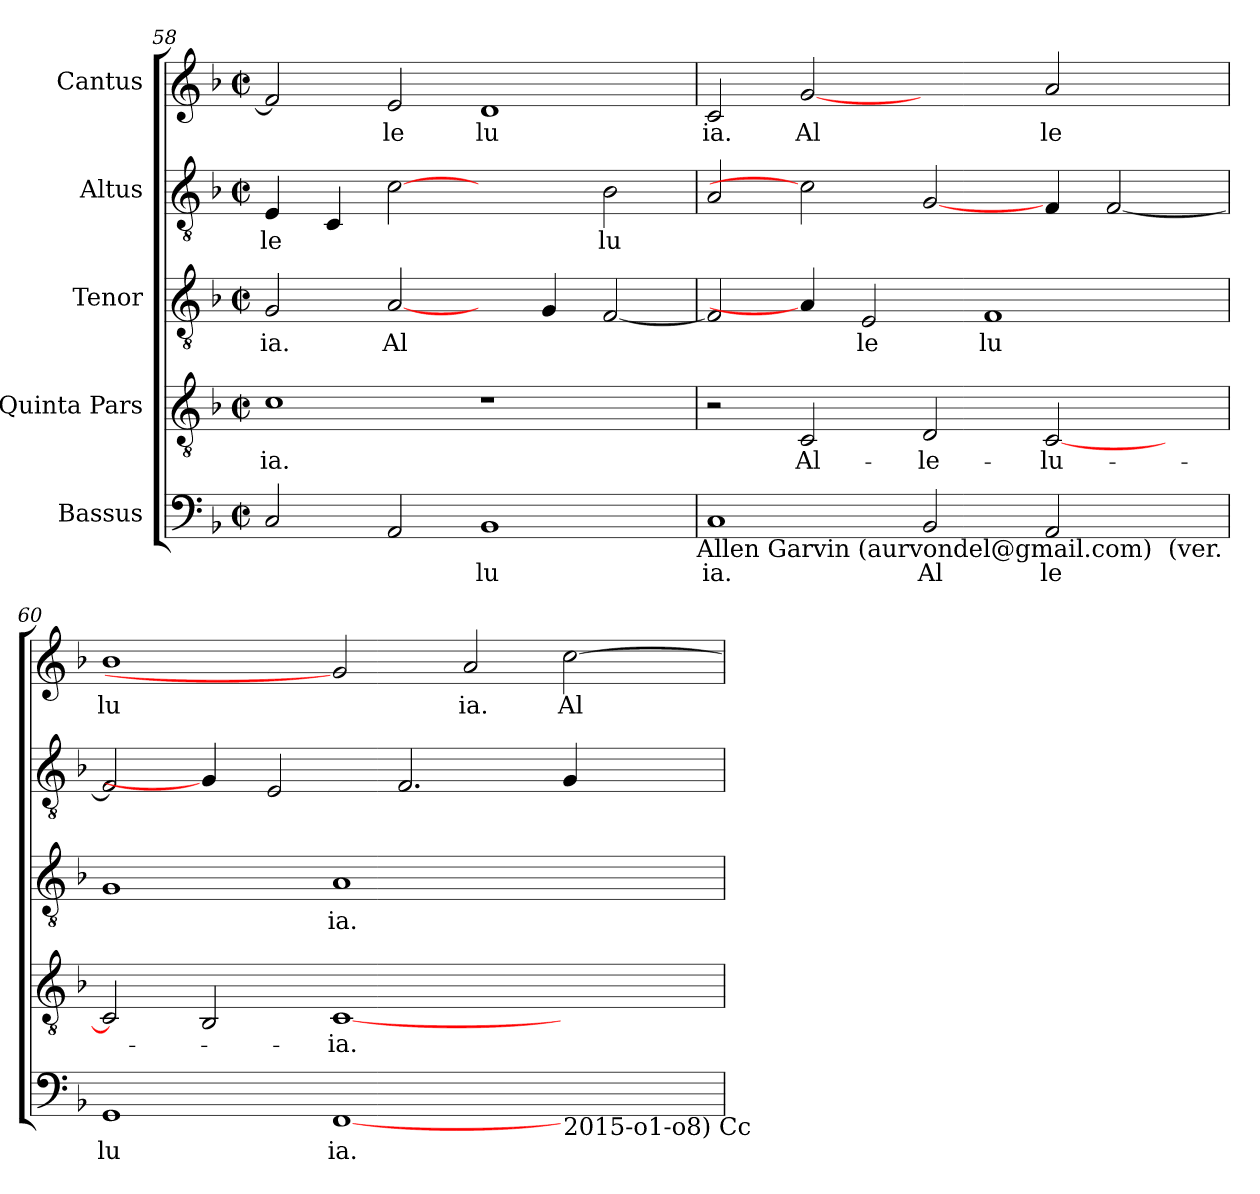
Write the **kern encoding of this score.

**kern	**text	**kern	**text	**kern	**text	**kern	**text	**kern	**text
*part5	*part5	*part4	*part4	*part3	*part3	*part2	*part2	*part1	*part1
*staff5	*staff5	*staff4	*staff4	*staff3	*staff3	*staff2	*staff2	*staff1	*staff1
*I"Bassus	*	*I"Quinta Pars	*	*I"Tenor	*	*I"Altus	*	*I"Cantus	*
*clefF4	*	*clefGv2	*	*clefGv2	*	*clefGv2	*	*clefG2	*
*k[b-]	*	*k[b-]	*	*k[b-]	*	*k[b-]	*	*k[b-]	*
*F:	*	*F:	*	*F:	*	*F:	*	*F:	*
*M2/2	*	*M2/2	*	*M2/2	*	*M2/2	*	*M2/2	*
*met(c|)	*	*met(c|)	*	*met(c|)	*	*met(c|)	*	*met(c|)	*
=58	=58	=58	=58	=58	=58	=58	=58	=58	=58
!	!	!	!LO:LY:b:cj	!	!LO:LY:b:cj	!	!LO:LY:b:cj	!	!
2C/	.	1c	-ia.	2G/	ia.	4E/	le	2f/]	.
.	.	.	.	.	.	4C/	.	.	.
!	!	!	!	!	!LO:LY:b:cj	!	!	!	!LO:LY:b:cj
2AA/	.	.	.	[2A/	Al	[2c	.	2e/	le
!	!LO:LY:b:cj	!	!	!	!	!	!	!	!LO:LY:b:cj
1BB-	lu	1r	.	4ryy	.	2ryy	.	1d	lu
.	.	.	.	4G/	.	.	.	.	.
!	!	!	!	!	!	!	!LO:LY:b:cj	!	!
.	.	.	.	[<2F/	.	2B-\	lu	.	.
!LO:TX:b:t=Allen Garvin (aurvondel@gmail.com)	!	!	!	!	!	!	!	!	!
=59	=59	=59	=59	=59	=59	=59	=59	=59	=59
!	!LO:LY:b:cj	!	!	!	!	!	!	!	!LO:LY:b:cj
1C	ia.	2r	.	2F/]	.	2A/	.	2c/	ia.
!	!	!	!LO:LY:b:cj	!	!	!	!	!	!LO:LY:b:cj
.	.	2C/	Al-	4A/]	.	2c]	.	[2g	Al
!	!	!	!	!	!LO:LY:b:cj	!	!	!	!
.	.	.	.	2E/	le	.	.	.	.
!	!LO:LY:b:cj	!	!LO:LY:b:cj	!	!	!	!	!	!
2BB-/	Al	2D/	-le-	.	.	[2G/	.	2ryy	.
!	!	!	!	!	!LO:LY:b:cj	!	!	!	!
.	.	.	.	1F	lu	.	.	.	.
!	!LO:LY:b:cj	!	!LO:LY:b:cj	!	!	!	!	!	!LO:LY:b:cj
2AA/	le	[<2C/	-lu-	.	.	4F/	.	2a/	le
.	.	.	.	.	.	[<2F/	.	.	.
!LO:TX:b:t=(ver.	!	!	!	!	!	!	!	!	!
4ryy	.	4ryy	.	.	.	.	.	4ryy	.
=60	=60	=60	=60	=60	=60	=60	=60	=60	=60
!	!LO:LY:b:cj	!	!	!	!	!	!	!	!LO:LY:b:cj
1GG	lu	2C/]	.	1G	.	2F/]	.	1b-	lu
.	.	2BB-/	.	.	.	4G/]	.	.	.
.	.	.	.	.	.	2E/	.	.	.
!	!LO:LY:b:cj	!	!LO:LY:b:cj	!	!LO:LY:b:cj	!	!	!	!
[<1FF	ia.	[<1C	-ia.	1A	ia.	.	.	2g]	.
.	.	.	.	.	.	2.F/	.	.	.
!	!	!	!	!	!	!	!	!	!LO:LY:b:cj
.	.	.	.	.	.	.	.	2a/	ia.
!LO:TX:b:t=2015-o1-o8) Cc	!	!	!	!	!	!	!	!	!
!	!	!	!	!	!	!	!	!	!LO:LY:b:cj
2ryy	.	2ryy	.	2ryy	.	4G/	.	[>2cc\	Al
.	.	.	.	.	.	4ryy	.	.	.
=	=	=	=	=	=	=	=	=	=
*-	*-	*-	*-	*-	*-	*-	*-	*-	*-
